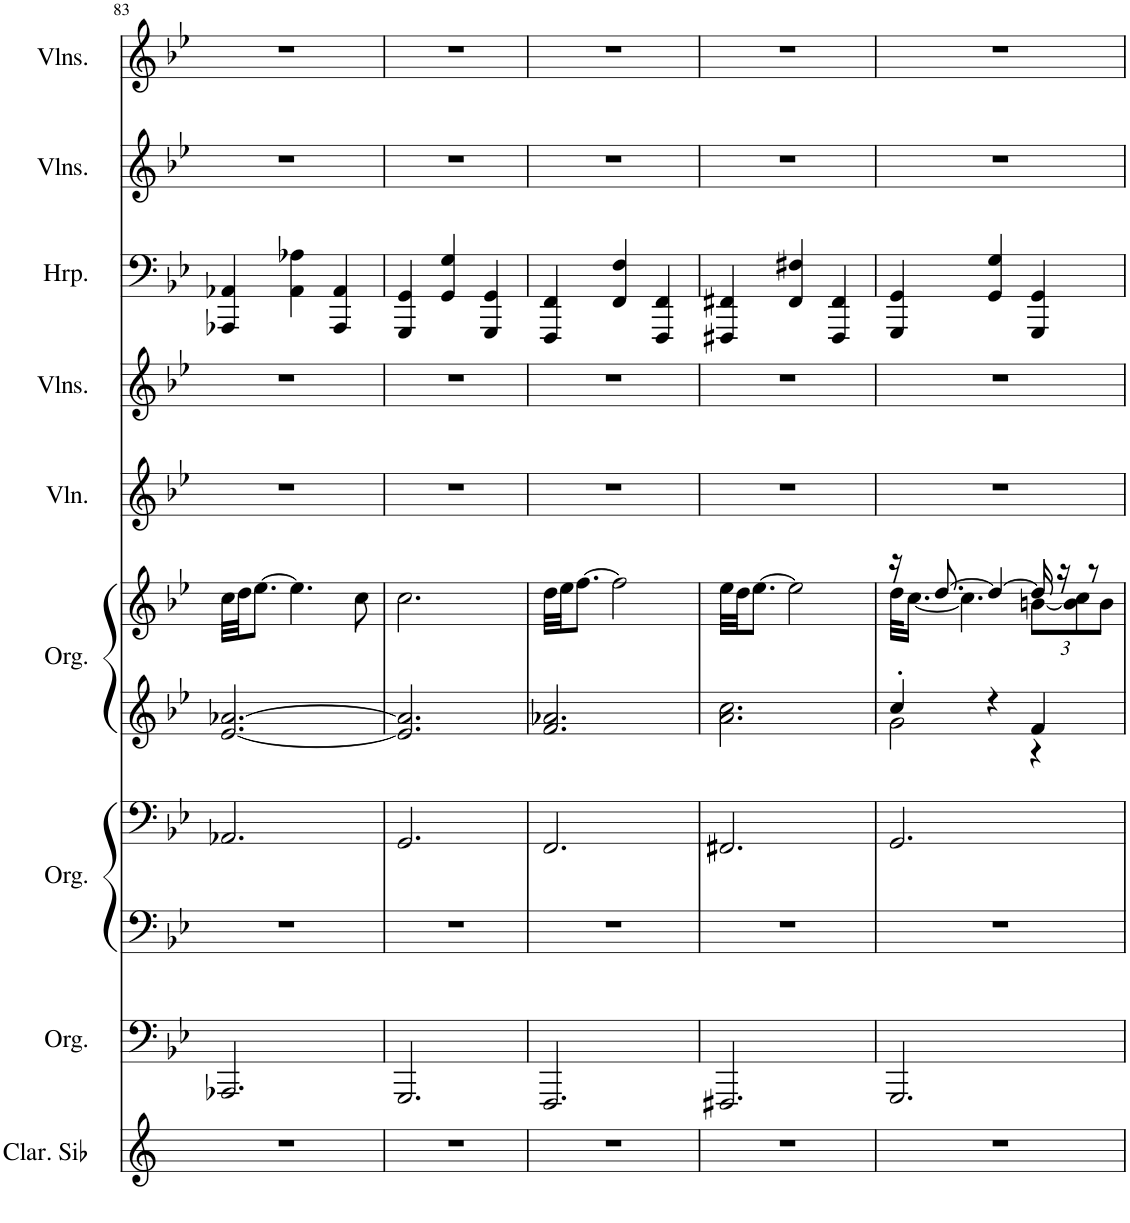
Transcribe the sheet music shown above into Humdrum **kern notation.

**kern	**kern	**kern	**kern	**kern	**kern	**kern	**kern	**kern	**kern	**kern
*part9	*part8	*part7	*part7	*part6	*part6	*part5	*part4	*part3	*part2	*part1
*staff11	*staff10	*staff9	*staff8	*staff7	*staff6	*staff5	*staff4	*staff3	*staff2	*staff1
*I"Clarinette en Sib	*I"Orgue, ChurchOrgan	*I"Orgue, ChurchOrgan	*	*I"Orgue, ChurchOrgan	*	*I"Violon,  Solo Violin	*I"Violons, StrEnsmbl 2	*I"Harpe, Pizz Strings	*I"Violons, StrEnsmbl 2	*I"Violons, StrEnsmbl 1
*I'Clar. Sib	*I'Org.	*I'Org.	*	*I'Org.	*	*I'Vln.	*I'Vlns.	*I'Hrp.	*I'Vlns.	*I'Vlns.
!!LO:PB:g=z
*clefG2	*clefF4	*clefF4	*clefF4	*clefG2	*clefG2	*clefG2	*clefG2	*clefF4	*clefG2	*clefG2
*Trd1c2	*	*	*	*	*	*	*	*	*	*
*k[]	*k[b-e-]	*k[b-e-]	*k[b-e-]	*k[b-e-]	*k[b-e-]	*k[b-e-]	*k[b-e-]	*k[b-e-]	*k[b-e-]	*k[b-e-]
*M3/4	*M3/4	*M3/4	*M3/4	*M3/4	*M3/4	*M3/4	*M3/4	*M3/4	*M3/4	*M3/4
=83	=83	=83	=83	=83	=83	=83	=83	=83	=83	=83
2.r	2.AAA-X/	2.r	2.AA-X/	[2.e-/ [2.a-X/	32cc\LLL	2.r	2.r	4AAA-X/ 4AA-X/	2.r	2.r
.	.	.	.	.	32dd\JJ	.	.	.	.	.
.	.	.	.	.	[8.ee-\J	.	.	.	.	.
.	.	.	.	.	4.ee-\]	.	.	4AA-\ 4A-X\	.	.
.	.	.	.	.	.	.	.	4AAA-/ 4AA-/	.	.
.	.	.	.	.	8cc\	.	.	.	.	.
=84	=84	=84	=84	=84	=84	=84	=84	=84	=84	=84
2.r	2.GGG/	2.r	2.GG/	2.e-/] 2.a-/]	2.cc\	2.r	2.r	4GGG/ 4GG/	2.r	2.r
.	.	.	.	.	.	.	.	4GG/ 4G/	.	.
.	.	.	.	.	.	.	.	4GGG/ 4GG/	.	.
=85	=85	=85	=85	=85	=85	=85	=85	=85	=85	=85
2.r	2.FFF/	2.r	2.FF/	2.f/ 2.a-X/	32dd\LLL	2.r	2.r	4FFF/ 4FF/	2.r	2.r
.	.	.	.	.	32ee-\JJ	.	.	.	.	.
.	.	.	.	.	[8.ff\J	.	.	.	.	.
.	.	.	.	.	2ff\]	.	.	4FF/ 4F/	.	.
.	.	.	.	.	.	.	.	4FFF/ 4FF/	.	.
=86	=86	=86	=86	=86	=86	=86	=86	=86	=86	=86
2.r	2.FFF#X/	2.r	2.FF#X/	2.a\ 2.cc\	32ee-\LLL	2.r	2.r	4FFF#X/ 4FF#X/	2.r	2.r
.	.	.	.	.	32dd\JJ	.	.	.	.	.
.	.	.	.	.	[8.ee-\J	.	.	.	.	.
.	.	.	.	.	2ee-\]	.	.	4FF#/ 4F#X/	.	.
.	.	.	.	.	.	.	.	4FFF#/ 4FF#/	.	.
=87	=87	=87	=87	=87	=87	=87	=87	=87	=87	=87
*	*	*	*	*^	*^	*	*	*	*	*
2.r	2.GGG/	2.r	2.GG/	4cc'/	2g\	16r	32dd\KLL	2.r	2.r	4GGG/ 4GG/	2.r	2.r
.	.	.	.	.	.	.	[16.cc\JJ	.	.	.	.	.
.	.	.	.	.	.	[8.dd/	.	.	.	.	.	.
.	.	.	.	.	.	.	4.cc\]	.	.	.	.	.
.	.	.	.	4r	.	4dd/_	.	.	.	4GG/ 4G/	.	.
*	*	*	*	*	*	*	*Xbrackettup	*	*	*	*	*
.	.	.	.	4f/	4r	16dd/]	[12bn\L	.	.	4GGG/ 4GG/	.	.
.	.	.	.	.	.	16r	.	.	.	.	.	.
.	.	.	.	.	.	.	12b\] 12cc\	.	.	.	.	.
.	.	.	.	.	.	8r	.	.	.	.	.	.
.	.	.	.	.	.	.	12b\J	.	.	.	.	.
*	*	*	*	*v	*v	*	*	*	*	*	*	*
*	*	*	*	*	*v	*v	*	*	*	*	*
=	=	=	=	=	=	=	=	=	=	=
*-	*-	*-	*-	*-	*-	*-	*-	*-	*-	*-
